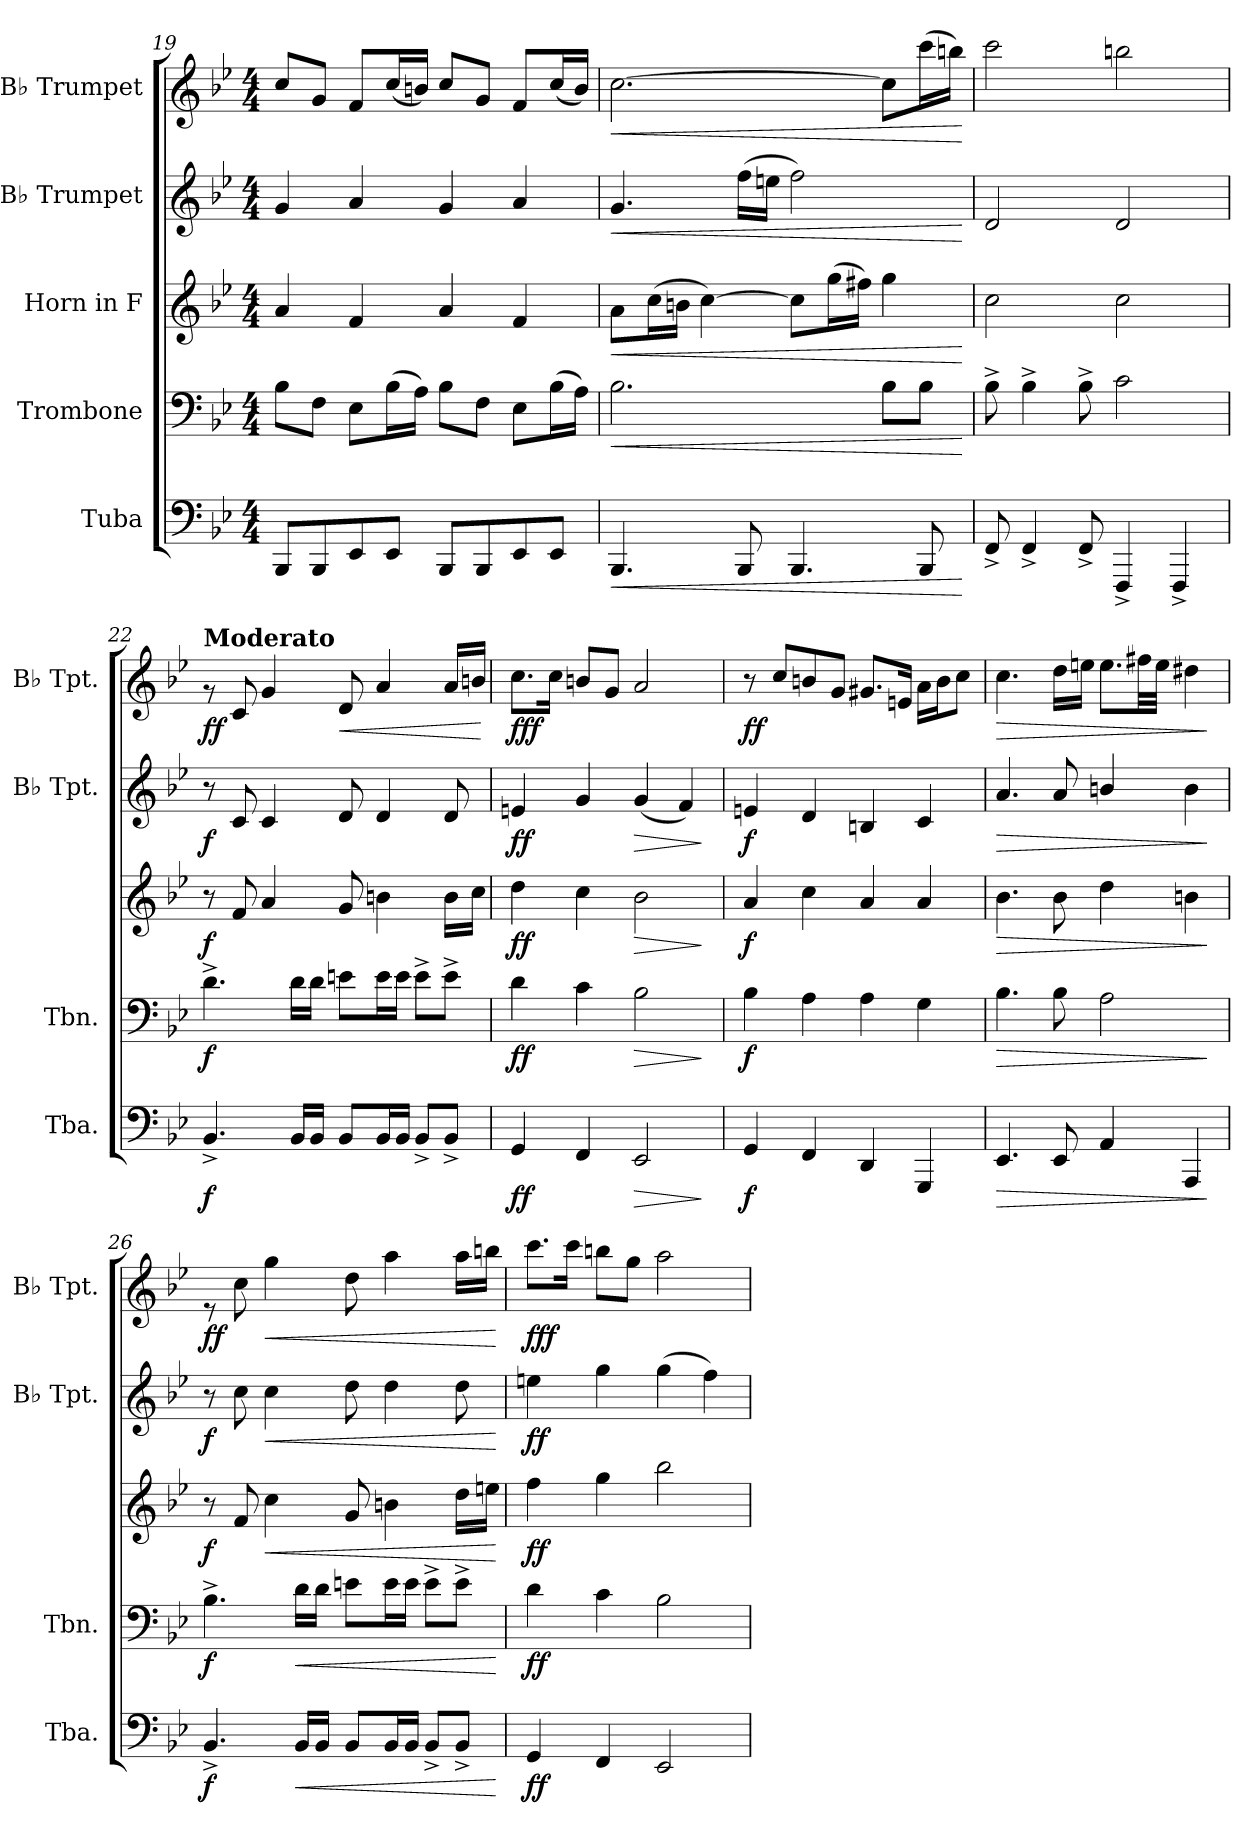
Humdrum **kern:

**kern	**dynam	**kern	**dynam	**kern	**dynam	**kern	**dynam	**kern	**dynam
*part5	*part5	*part4	*part4	*part3	*part3	*part2	*part2	*part1	*part1
*staff5	*staff5	*staff4	*staff4	*staff3	*staff3	*staff2	*staff2	*staff1	*staff1
*I"Tuba	*	*I"Trombone	*	*I"Horn in F	*	*I"B♭ Trumpet	*	*I"B♭ Trumpet	*
*I'Tba.	*	*I'Tbn.	*	*	*	*I'B♭ Tpt.	*	*I'B♭ Tpt.	*
*clefF4	*	*clefF4	*	*clefG2	*	*clefG2	*	*clefG2	*
*	*	*	*	*ITrd4c7	*	*ITrd1c2	*	*ITrd1c2	*
*k[b-e-]	*	*k[b-e-]	*	*k[b-e-a-]	*	*k[b-e-a-d-]	*	*k[b-e-a-d-]	*
*M4/4	*	*M4/4	*	*M4/4	*	*M4/4	*	*M4/4	*
=19	=19	=19	=19	=19	=19	=19	=19	=19	=19
8BBB-/L	.	8B-\L	.	4d/	.	4f/	.	8b-/L	.
8BBB-/	.	8F\J	.	.	.	.	.	8f/J	.
8EE-/	.	8E-\L	.	4B-/	.	4g/	.	8e-/L	.
8EE-/J	.	(16B-\L	.	.	.	.	.	(16b-/L	.
.	.	16A\JJ)	.	.	.	.	.	16an/JJ)	.
8BBB-/L	.	8B-\L	.	4d/	.	4f/	.	8b-/L	.
8BBB-/	.	8F\J	.	.	.	.	.	8f/J	.
8EE-/	.	8E-\L	.	4B-/	.	4g/	.	8e-/L	.
8EE-/J	.	(16B-\L	.	.	.	.	.	(16b-/L	.
.	.	16A\JJ)	.	.	.	.	.	16a/JJ)	.
!!LO:LB:g=z
=20	=20	=20	=20	=20	=20	=20	=20	=20	=20
!	!LO:HP:b	!	!LO:HP:b	!	!LO:HP:b	!	!LO:HP:b	!	!LO:HP:b
4.BBB-/	<	2.B-\	<	8d\L	<	4.f/	<	[2.b-\	<
.	.	.	.	(16f\L	.	.	.	.	.
.	.	.	.	16en\JJ	.	.	.	.	.
.	.	.	.	[4f\)	.	.	.	.	.
8BBB-/	.	.	.	.	.	(16ee-\LL	.	.	.
.	.	.	.	.	.	16ddn\JJ	.	.	.
4.BBB-/	.	.	.	8f\L]	.	2ee-\)	.	.	.
.	.	.	.	(16cc\L	.	.	.	.	.
.	.	.	.	16bn\JJ)	.	.	.	.	.
.	.	8B-\L	.	4cc\	.	.	.	8b-\L]	.
8BBB-/	.	8B-\J	.	.	.	.	.	(16bb-\L	.
.	.	.	.	.	.	.	.	16aan\JJ)	.
.	[	.	[	.	[	.	[	.	[
=21	=21	=21	=21	=21	=21	=21	=21	=21	=21
8FF^/	.	8B-^\	.	2f\	.	2c/	.	2bb-\	.
4FF^/	.	4B-^\	.	.	.	.	.	.	.
8FF^/	.	8B-^\	.	.	.	.	.	.	.
4FFF^/	.	2c\	.	2f\	.	2c/	.	2aan\	.
4FFF^/	.	.	.	.	.	.	.	.	.
=22	=22	=22	=22	=22	=22	=22	=22	=22	=22
*	*	*	*	*	*	*	*	*MM85	*
!	!	!	!	!	!	!	!	!LO:TX:a:B:t=Moderato	!
!	!LO:DY:b	!	!LO:DY:b	!	!LO:DY:b	!	!LO:DY:b	!	!LO:DY:b
4.BB-^/	f	4.d^\	f	8r	f	8r	f	8rg	ff
.	.	.	.	8B-/	.	8B-/	.	8B-/	.
.	.	.	.	4d/	.	4B-/	.	4f/	.
16BB-/LL	.	16d\LL	.	.	.	.	.	.	.
16BB-/JJ	.	16d\JJ	.	.	.	.	.	.	.
!	!	!	!	!	!	!	!	!	!LO:HP:b
8BB-/L	.	8en\L	.	8c/	.	8c/	.	8c/	<
16BB-/L	.	16e\L	.	4en\	.	4c/	.	4g/	.
16BB-/JJ	.	16e\JJ	.	.	.	.	.	.	.
8BB-^/L	.	8e^\L	.	.	.	.	.	.	.
8BB-^/J	.	8e^\J	.	16e\LL	.	8c/	.	16g/LL	.
.	.	.	.	16f\JJ	.	.	.	16an/JJ	.
.	.	.	.	.	.	.	.	.	[
!!LO:PB:g=z
=23	=23	=23	=23	=23	=23	=23	=23	=23	=23
!	!LO:DY:b	!	!LO:DY:b	!	!LO:DY:b	!	!LO:DY:b	!	!LO:DY:b
4GG/	ff	4d\	ff	4g\	ff	4dn/	ff	8.b-\L	fff
.	.	.	.	.	.	.	.	16b-\Jk	.
4FF/	.	4c\	.	4f\	.	4f/	.	8an/L	.
.	.	.	.	.	.	.	.	8f/J	.
!	!LO:HP:b	!	!LO:HP:b	!	!LO:HP:b	!	!LO:HP:b	!	!
2EE-/	>	2B-\	>	2e-\	>	(4f/	>	2g/	.
.	.	.	.	.	.	4e-/)	.	.	.
.	]	.	]	.	]	.	]	.	.
=24	=24	=24	=24	=24	=24	=24	=24	=24	=24
!	!LO:DY:b	!	!LO:DY:b	!	!LO:DY:b	!	!LO:DY:b	!	!LO:DY:b
4GG/	f	4B-\	f	4d/	f	4dn/	f	8r	ff
.	.	.	.	.	.	.	.	8b-/L	.
4FF/	.	4A\	.	4f\	.	4c/	.	8an/	.
.	.	.	.	.	.	.	.	8f/J	.
4DD/	.	4A\	.	4d/	.	4An/	.	8.f#X/L	.
.	.	.	.	.	.	.	.	16dn/Jk	.
4GGG/	.	4G\	.	4d/	.	4B-/	.	16g\LL	.
.	.	.	.	.	.	.	.	16a\J	.
.	.	.	.	.	.	.	.	8b-\J	.
=25	=25	=25	=25	=25	=25	=25	=25	=25	=25
!	!LO:HP:b	!	!LO:HP:b	!	!LO:HP:b	!	!LO:HP:b	!	!LO:HP:b
4.EE-/	>	4.B-\	>	4.e-\	>	4.g/	>	4.b-\	>
8EE-/	.	8B-\	.	8e-\	.	8g/	.	16cc\LL	.
.	.	.	.	.	.	.	.	16ddn\JJ	.
4AA/	.	2A\	.	4g\	.	4an/	.	8.dd\L	.
.	.	.	.	.	.	.	.	32een\LL	.
.	.	.	.	.	.	.	.	32dd\JJJ	.
4AAA/	.	.	.	4en\	.	4a\	.	4cc#X\	.
.	]	.	]	.	]	.	]	.	]
!!LO:LB:g=z
=26	=26	=26	=26	=26	=26	=26	=26	=26	=26
!	!LO:DY:b	!	!LO:DY:b	!	!LO:DY:b	!	!LO:DY:b	!	!LO:DY:b
4.BB-^/	f	4.B-^\	f	8r	f	8r	f	8re	ff
.	.	.	.	8B-/	.	8b-\	.	8b-\	.
!	!	!	!	!	!LO:HP:b	!	!LO:HP:b	!	!LO:HP:b
.	.	.	.	4f\	<	4b-\	<	4ff\	<
!	!LO:HP:b	!	!LO:HP:b	!	!	!	!	!	!
16BB-/LL	<	16d\LL	<	.	.	.	.	.	.
16BB-/JJ	.	16d\JJ	.	.	.	.	.	.	.
8BB-/L	.	8en\L	.	8c/	.	8cc\	.	8cc\	.
16BB-/L	.	16e\L	.	4en\	.	4cc\	.	4gg\	.
16BB-/JJ	.	16e\JJ	.	.	.	.	.	.	.
8BB-^/L	.	8e^\L	.	.	.	.	.	.	.
8BB-^/J	.	8e^\J	.	16g\LL	.	8cc\	.	16gg\LL	.
.	.	.	.	16an\JJ	.	.	.	16aan\JJ	.
.	[	.	[	.	[	.	[	.	[
=27	=27	=27	=27	=27	=27	=27	=27	=27	=27
!	!LO:DY:b	!	!LO:DY:b	!	!LO:DY:b	!	!LO:DY:b	!	!LO:DY:b
4GG/	ff	4d\	ff	4b-\	ff	4ddn\	ff	8.bb-\L	fff
.	.	.	.	.	.	.	.	16bb-\Jk	.
4FF/	.	4c\	.	4cc\	.	4ff\	.	8aan\L	.
.	.	.	.	.	.	.	.	8ff\J	.
2EE-/	.	2B-\	.	2ee-\	.	(4ff\	.	2gg\	.
.	.	.	.	.	.	4ee-\)	.	.	.
=	=	=	=	=	=	=	=	=	=
*-	*-	*-	*-	*-	*-	*-	*-	*-	*-
